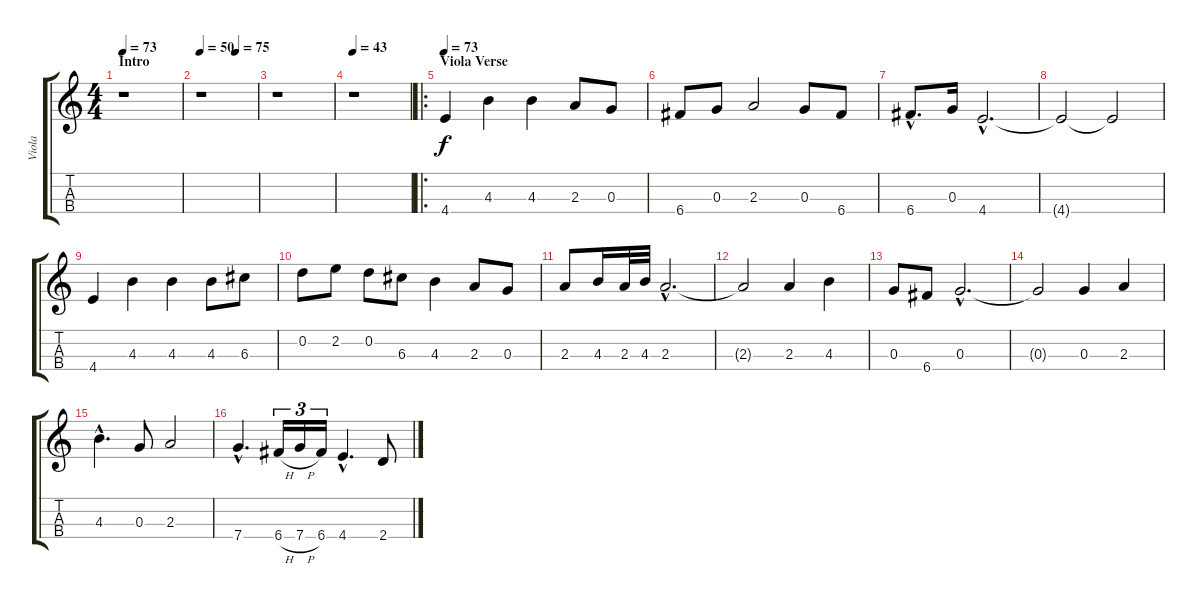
\track ("Viola" "Viola") {instrument contrabass}
\staff {score tabs}
\tuning (A4 D4 G3 C3) {hide}
\ts (4 4)
\section ("" "Intro")
\tempo 73
\clef g2
\ks c
r.1{dy f instrument contrabass} |
\tempo 50
\tempo (75 0.625)
r.1 |
r.1 |
\tempo 43
r.1 |
\ro
\section ("" "Viola Verse")
\tempo 73
4.4.4{volume 12} 4.3.4 4.3.4 2.3.8 0.3.8 |
6.4.8 0.3.8 2.3.2 0.3.8 6.4.8 |
6.4{hac}.8{d} 0.3.16 4.4{hac}.2{d volume 9} |
4.4{t}.2 4.4{t}.2{volume 5} |
4.4.4{volume 12} 4.3.4 4.3.4 4.3.8 6.3.8 |
0.2.8 2.2.8 0.2.8 6.3.8 4.3.4 2.3.8 0.3.8 |
2.3.8 4.3.16 2.3.32 4.3.32 2.3{hac}.2{d volume 9} |
2.3{t}.2{volume 5} 2.3.4{volume 12} 4.3.4 |
0.3.8 6.4.8 0.3{hac}.2{d volume 9} |
0.3{t}.2{volume 5} 0.3.4{volume 12} 2.3.4 |
4.3{hac}.4{d} 0.3.8 2.3.2 |
7.4{hac}.4{d} 6.4{h}.16{tu (3 2)} 7.4{h}.16{tu (3 2)} 6.4.16{tu (3 2)} 4.4{hac}.4{d} 2.4.8
